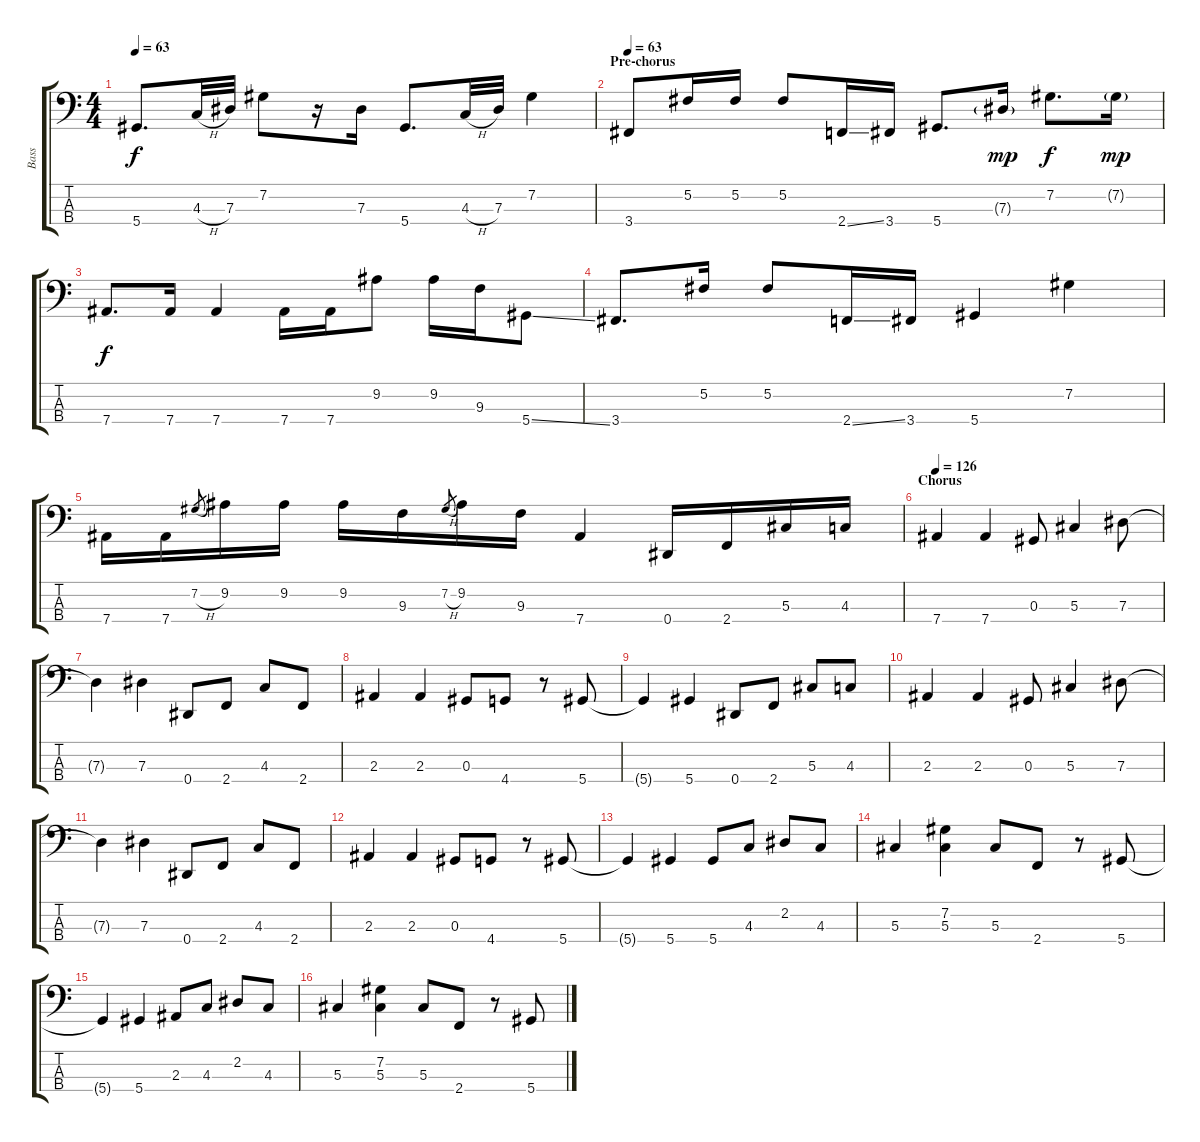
\track ("Bass" "Bass") {instrument electricbassfinger}
\staff {score tabs}
\tuning (Gb2 Db2 Ab1 Eb1) {hide}
\ts (4 4)
\tempo 63
\clef f4
\ks c
5.4.8{d dy f} 4.3{h}.32 7.3.32 7.2.8 r.16 7.3.16 5.4.8{d} 4.3{h}.32 7.3.32 7.2.4 |
\section ("" "Pre-chorus")
\tempo 63
3.4.8 5.2.16 5.2.16 5.2.8 2.4{ss}.16 3.4.16 5.4.8{d} 7.3{g}.16{dy mp} 7.2.8{d dy f} 7.2{g}.16{dy mp} |
7.4.8{d dy f} 7.4.16 7.4.4 7.4.16 7.4.16 9.2.8 9.2.16 9.3.16 5.4{ss}.8 |
3.4.8{d} 5.2.16 5.2.8 2.4{ss}.16 3.4.16 5.4.4 7.2.4 |
7.4.16 7.4.16 7.2{h}.8{gr} 9.2.16 9.2.16 9.2.16 9.3.16 7.2{h}.8{gr} 9.2.16 9.3.16 7.4.4 0.4.16 2.4.16 5.3.16 4.3.16 |
\section ("" "Chorus")
\tempo 126
7.4.4 7.4.4 0.3.8 5.3.4 7.3.8 |
7.3{t}.4 7.3.4 0.4.8 2.4.8 4.3.8 2.4.8 |
2.3.4 2.3.4 0.3.8 4.4.8 r.8 5.4.8 |
5.4{t}.4 5.4.4 0.4.8 2.4.8 5.3.8 4.3.8 |
2.3.4 2.3.4 0.3.8 5.3.4 7.3.8 |
7.3{t}.4 7.3.4 0.4.8 2.4.8 4.3.8 2.4.8 |
2.3.4 2.3.4 0.3.8 4.4.8 r.8 5.4.8 |
5.4{t}.4 5.4.4 5.4.8 4.3.8 2.2.8 4.3.8 |
5.3.4 (7.2 5.3).4 5.3.8 2.4.8 r.8 5.4.8 |
5.4{t}.4 5.4.4 2.3.8 4.3.8 2.2.8 4.3.8 |
5.3.4 (7.2 5.3).4 5.3.8 2.4.8 r.8 5.4.8
